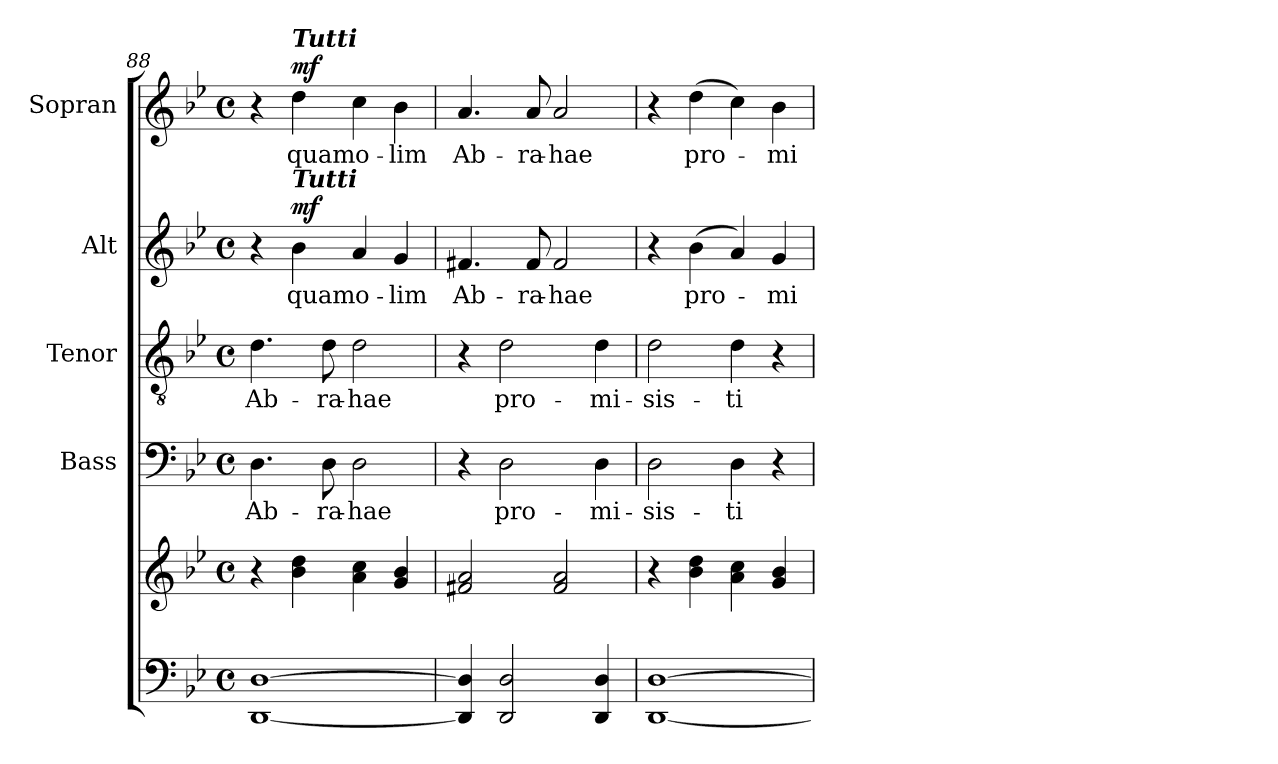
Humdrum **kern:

**kern	**kern	**kern	**text	**kern	**text	**kern	**text	**dynam	**kern	**text	**dynam
*part5	*part5	*part4	*part4	*part3	*part3	*part2	*part2	*part2	*part1	*part1	*part1
*staff6	*staff5	*staff4	*staff4	*staff3	*staff3	*staff2	*staff2	*staff2	*staff1	*staff1	*staff1
*	*	*I"Bass	*	*I"Tenor	*	*I"Alt	*	*	*I"Sopran	*	*
*	*	*I'B.	*	*I'T.	*	*I'A.	*	*	*I'S.	*	*
*clefF4	*clefG2	*clefF4	*	*clefGv2	*	*clefG2	*	*	*clefG2	*	*
*k[b-e-]	*k[b-e-]	*k[b-e-]	*	*k[b-e-]	*	*k[b-e-]	*	*	*k[b-e-]	*	*
*B-:	*B-:	*B-:	*	*B-:	*	*B-:	*	*	*B-:	*	*
*M4/4	*M4/4	*M4/4	*	*M4/4	*	*M4/4	*	*	*M4/4	*	*
*met(c)	*met(c)	*met(c)	*	*met(c)	*	*met(c)	*	*	*met(c)	*	*
=88	=88	=88	=88	=88	=88	=88	=88	=88	=88	=88	=88
!	!	!	!LO:LY:b	!	!LO:LY:b	!	!	!	!	!	!
[1DD [1D	4r	4.D\	Ab-	4.d\	Ab-	4r	.	.	4r	.	.
!	!	!	!	!	!	!	!	!	!LO:TX:a:Bi:t=Tutti	!	!
!	!	!	!	!	!	!LO:TX:a:Bi:t=Tutti	!	!	!	!	!
!	!	!	!	!	!	!	!LO:LY:b	!LO:DY:a	!	!LO:LY:b	!LO:DY:a
.	4b-\ 4dd\	.	.	.	.	4b-\	quam	mf	4dd\	quam	mf
!	!	!	!LO:LY:b	!	!LO:LY:b	!	!	!	!	!	!
.	.	8D\	-ra-	8d\	-ra-	.	.	.	.	.	.
!	!	!	!LO:LY:b	!	!LO:LY:b	!	!LO:LY:b	!	!	!LO:LY:b	!
.	4a\ 4cc\	2D\	-hae	2d\	-hae	4a/	o-	.	4cc\	o-	.
!	!	!	!	!	!	!	!LO:LY:b	!	!	!LO:LY:b	!
.	4g/ 4b-/	.	.	.	.	4g/	-lim	.	4b-\	-lim	.
=89	=89	=89	=89	=89	=89	=89	=89	=89	=89	=89	=89
!	!	!	!	!	!	!	!LO:LY:b	!	!	!LO:LY:b	!
4DD/] 4D/]	2f#X/ 2a/	4r	.	4r	.	4.f#X/	Ab-	.	4.a/	Ab-	.
!	!	!	!LO:LY:b	!	!LO:LY:b	!	!	!	!	!	!
2DD/ 2D/	.	2D\	pro-	2d\	pro-	.	.	.	.	.	.
!	!	!	!	!	!	!	!LO:LY:b	!	!	!LO:LY:b	!
.	.	.	.	.	.	8f#/	-ra-	.	8a/	-ra-	.
!	!	!	!	!	!	!	!LO:LY:b	!	!	!LO:LY:b	!
.	2f#/ 2a/	.	.	.	.	2f#/	-hae	.	2a/	-hae	.
!	!	!	!LO:LY:b	!	!LO:LY:b	!	!	!	!	!	!
4DD/ 4D/	.	4D\	-mi-	4d\	-mi-	.	.	.	.	.	.
=90	=90	=90	=90	=90	=90	=90	=90	=90	=90	=90	=90
!	!	!	!LO:LY:b	!	!LO:LY:b	!	!	!	!	!	!
[1DD [1D	4r	2D\	-sis-	2d\	-sis-	4r	.	.	4r	.	.
!	!	!	!	!	!	!	!LO:LY:b	!	!	!LO:LY:b	!
.	4b-\ 4dd\	.	.	.	.	(>4b-\	pro-	.	(>4dd\	pro-	.
!	!	!	!LO:LY:b	!	!LO:LY:b	!	!	!	!	!	!
.	4a\ 4cc\	4D\	-ti	4d\	-ti	4a/)	.	.	4cc\)	.	.
!	!	!	!	!	!	!	!LO:LY:b	!	!	!LO:LY:b	!
.	4g/ 4b-/	4r	.	4r	.	4g/	-mi-	.	4b-\	-mi-	.
=	=	=	=	=	=	=	=	=	=	=	=
*-	*-	*-	*-	*-	*-	*-	*-	*-	*-	*-	*-
